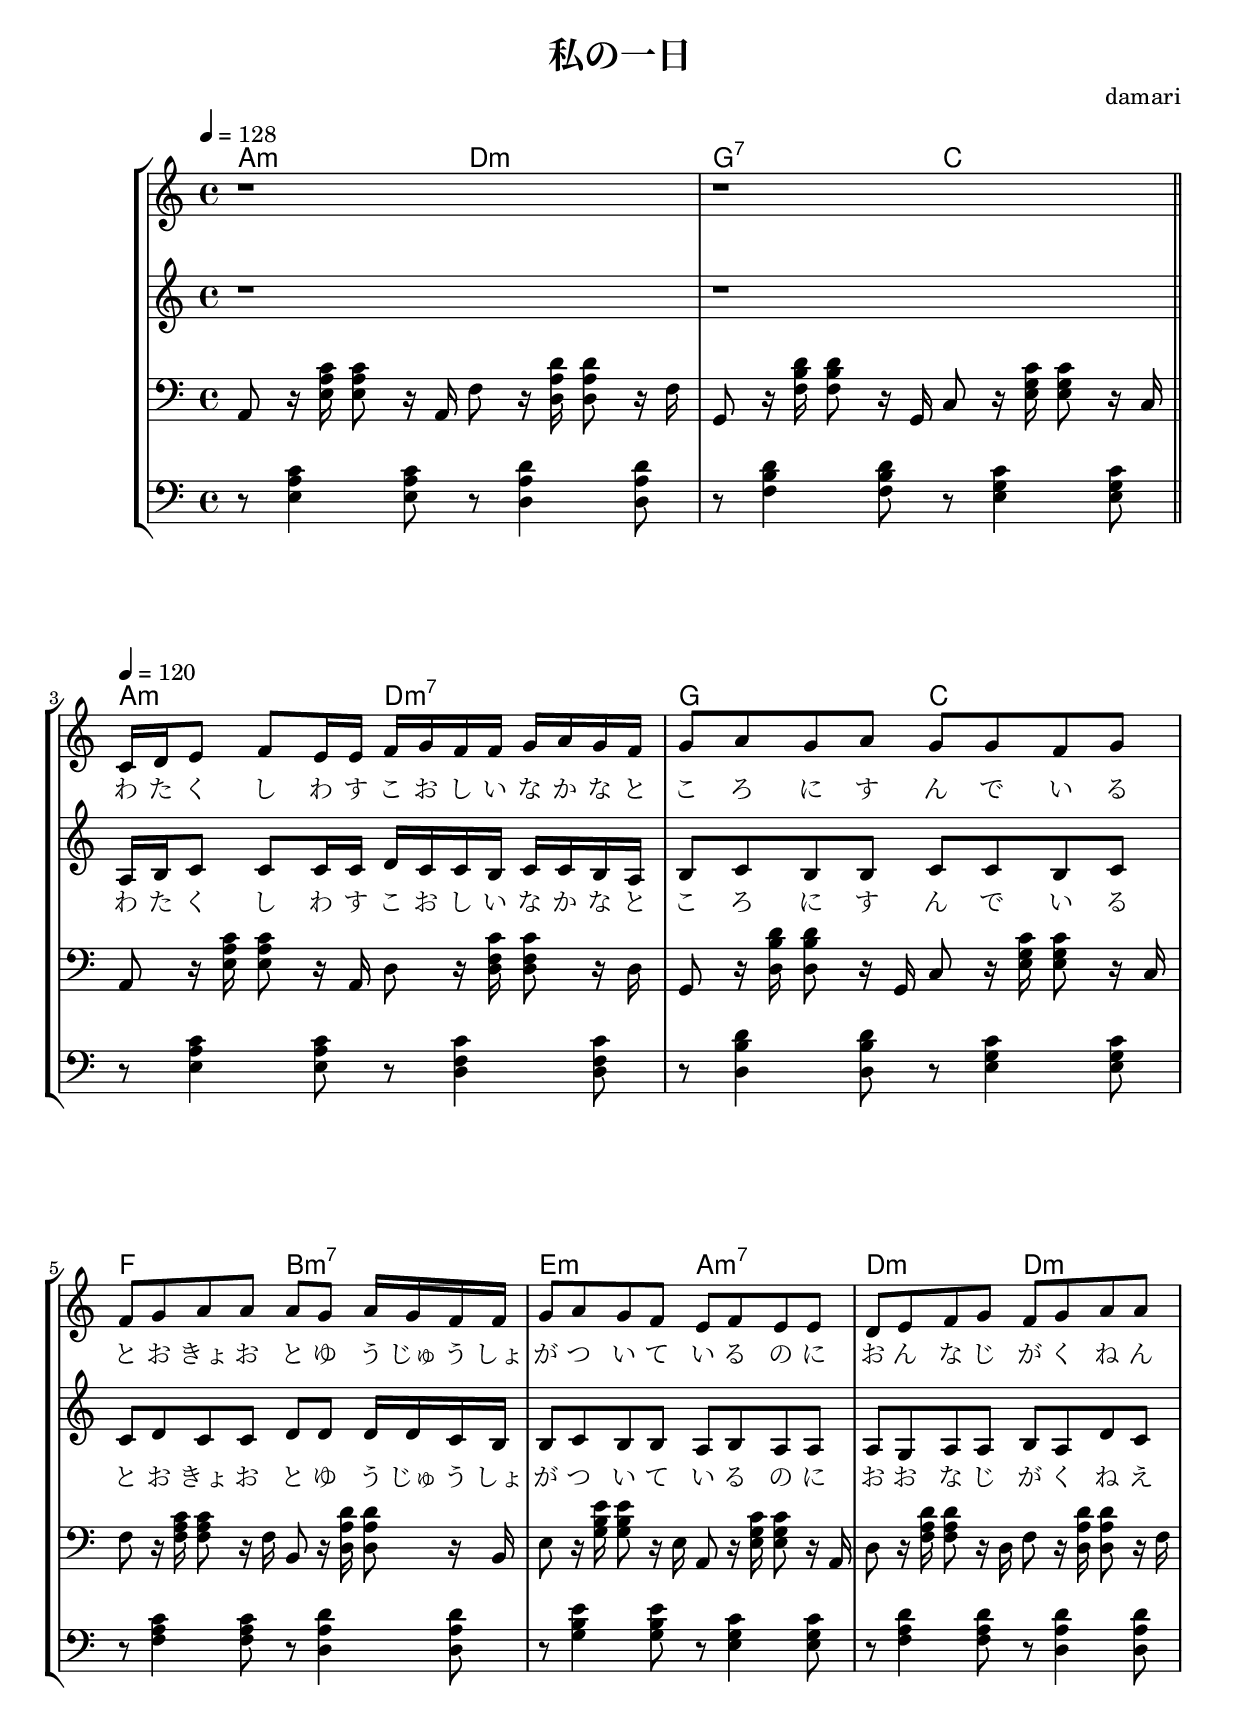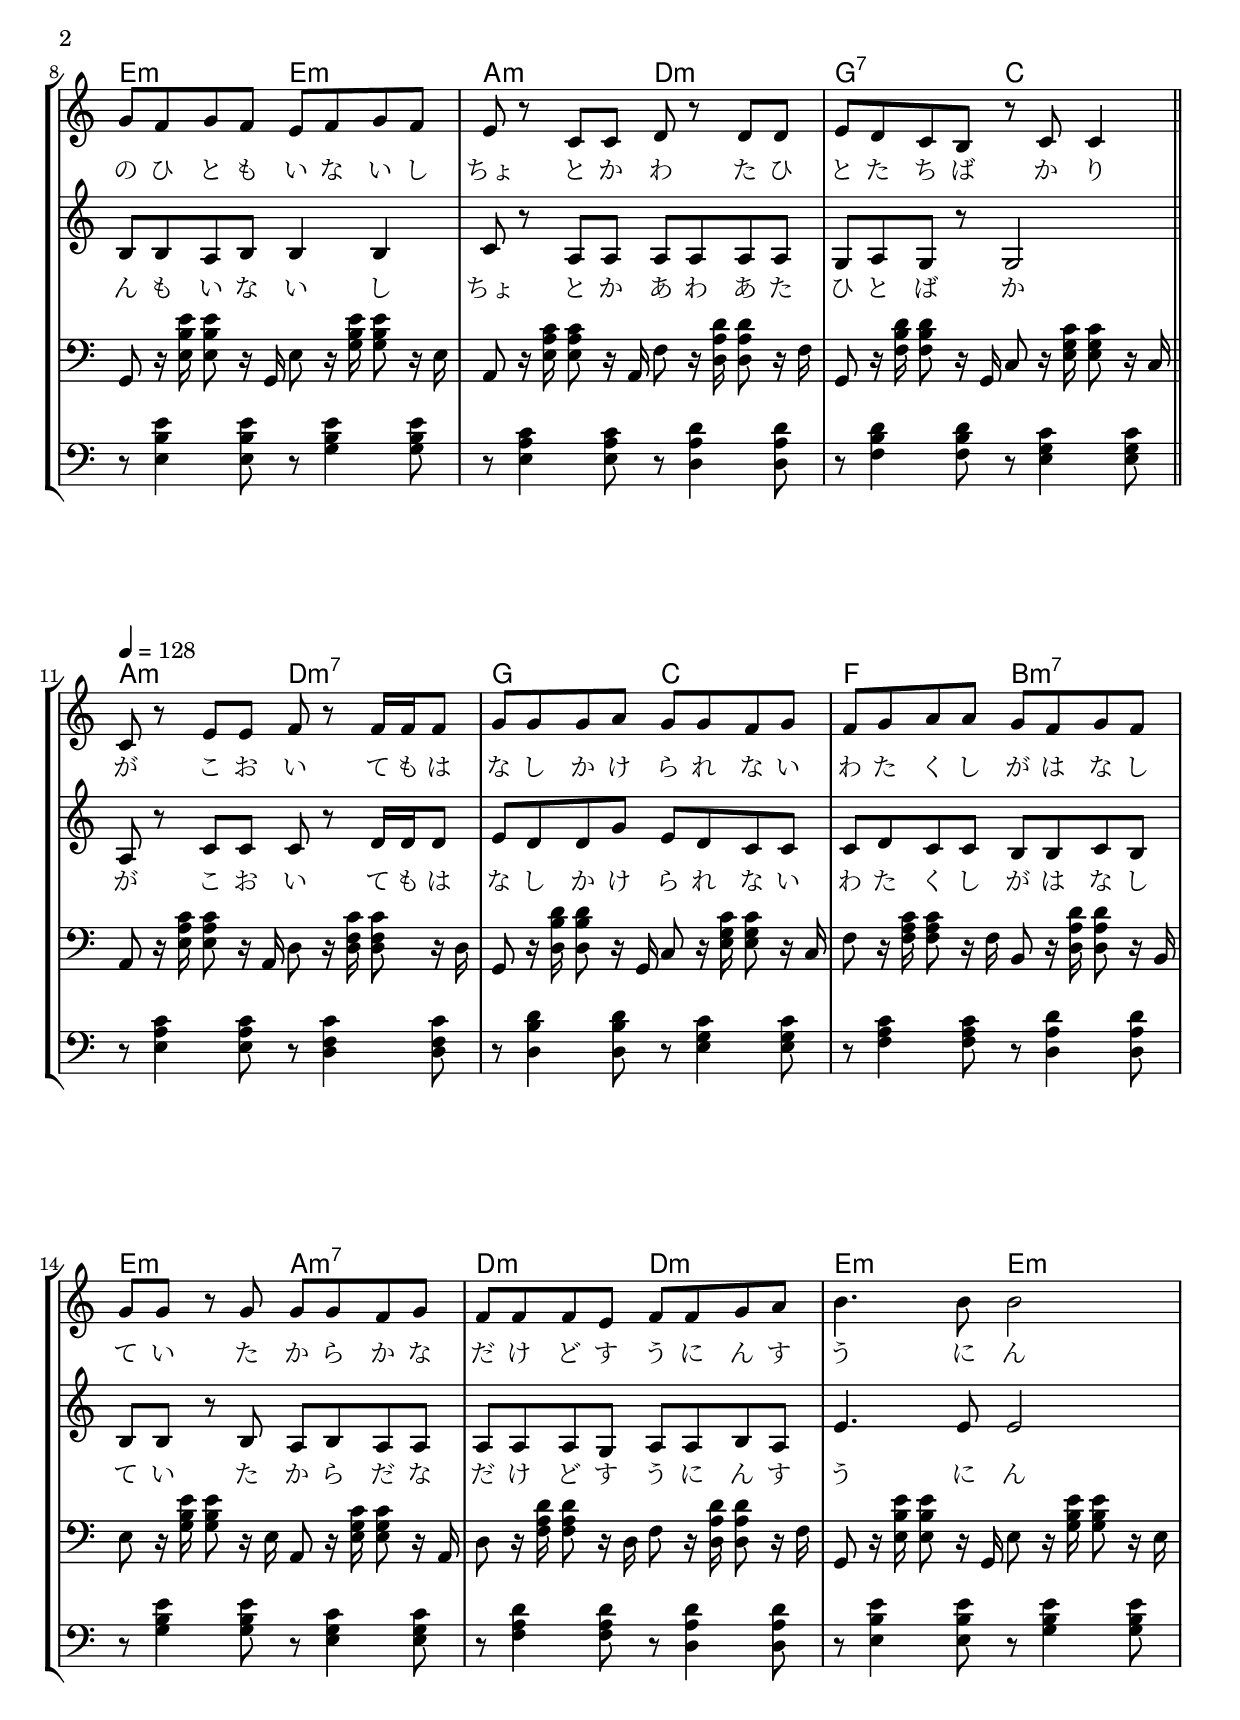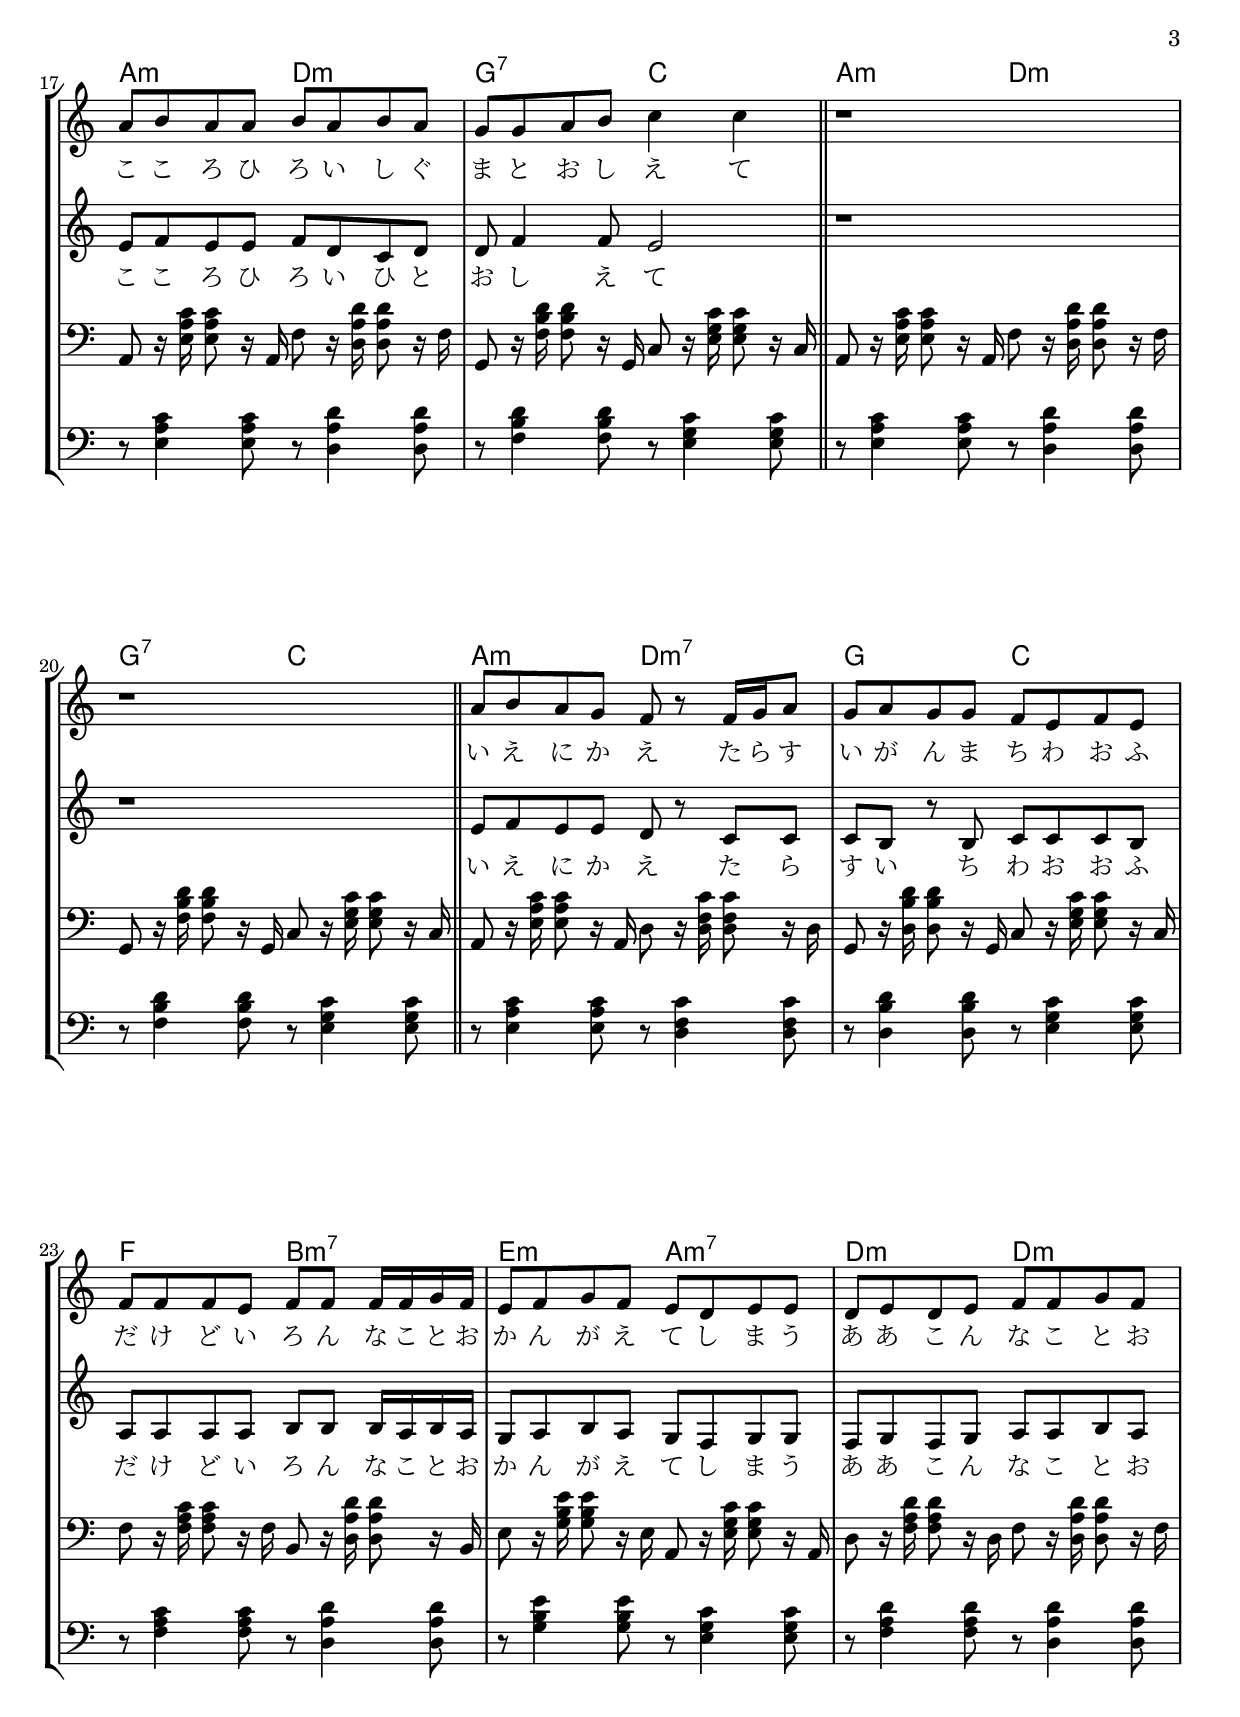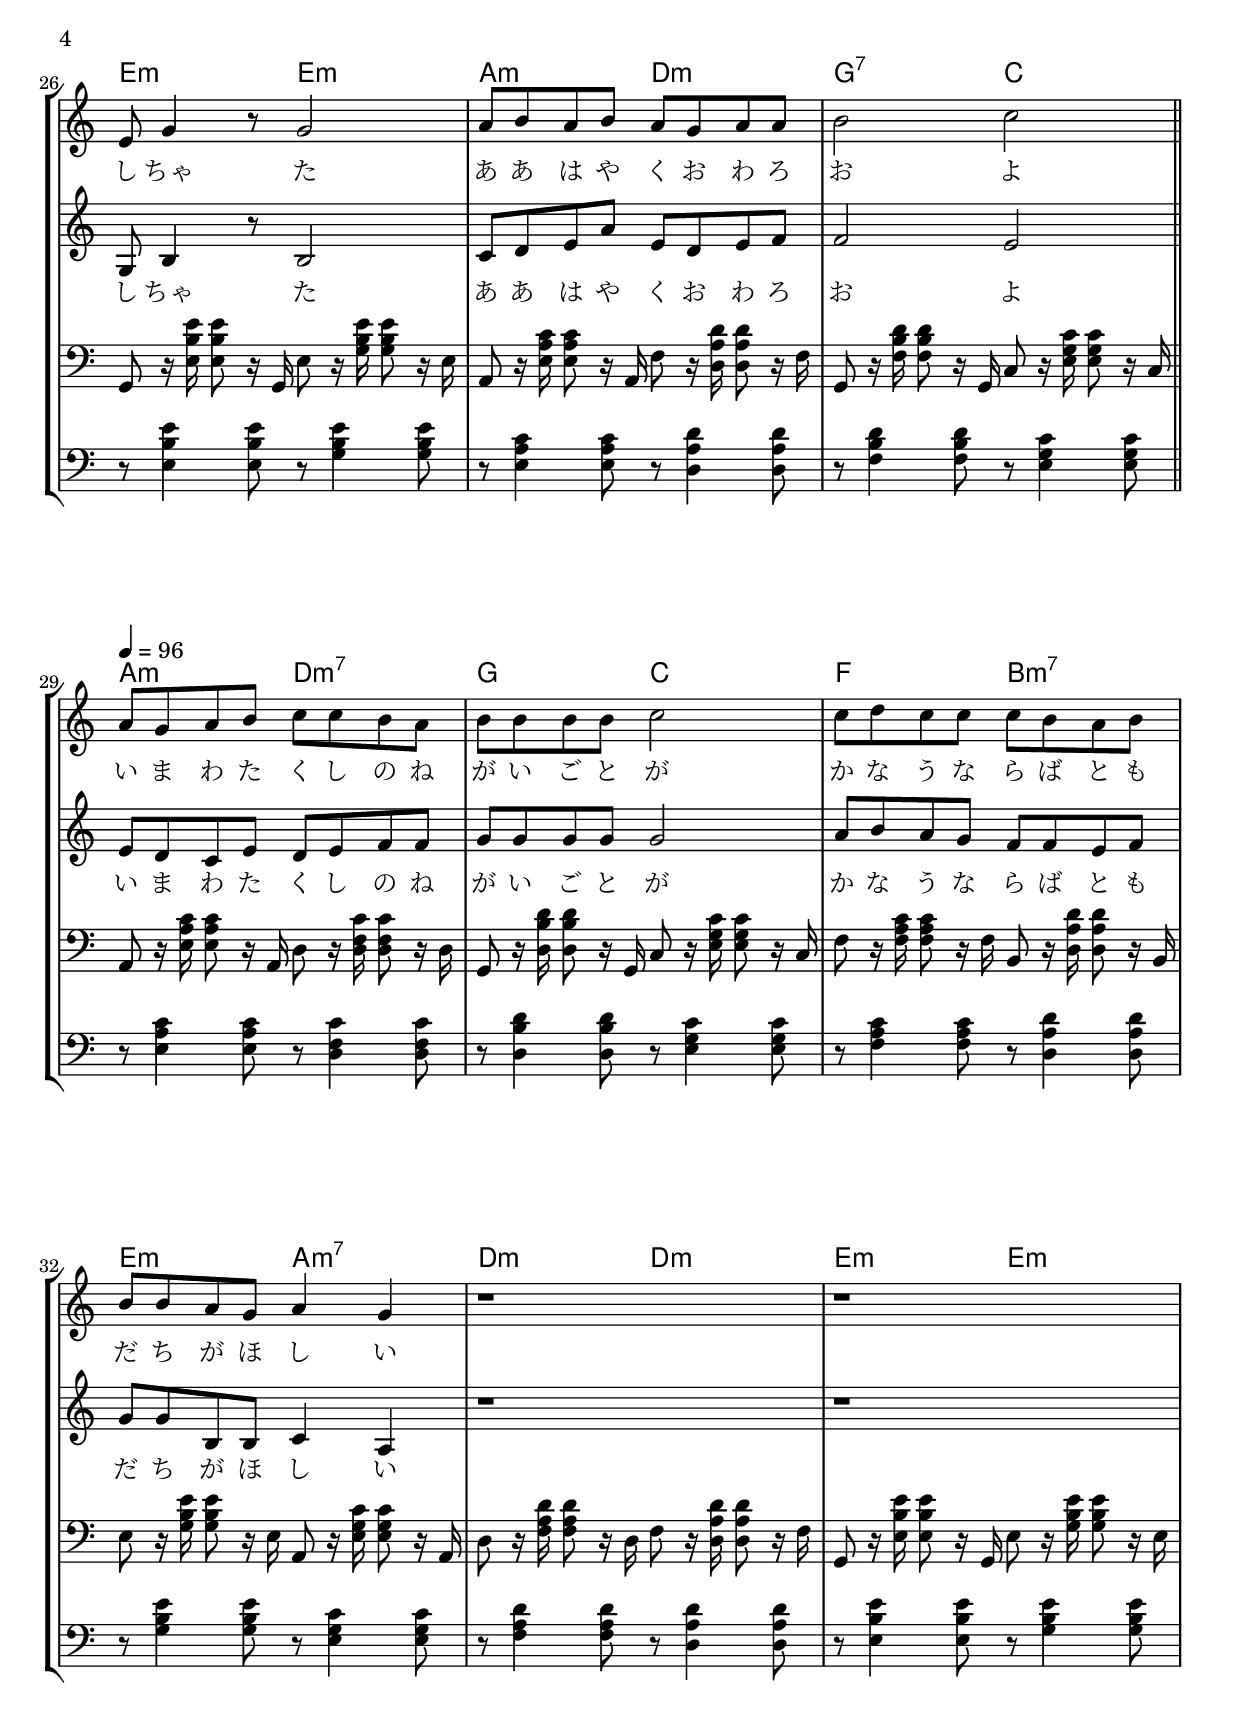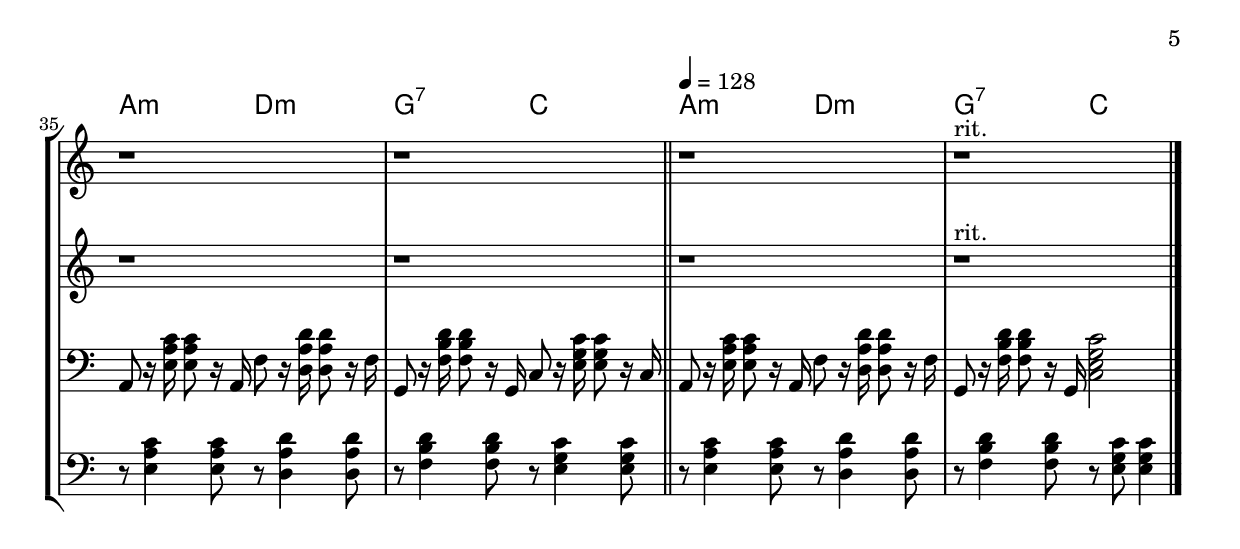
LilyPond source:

\version "2.12.1"

\header {
	title = \markup {私の一日}
	composer = \markup \center-column {damari}
}

harmony = \chordmode {
	a2:m d:m g:7 c 

	a:m d:min7 g c f b:m7 e:m a:min7 d:m d:m e:m e:m a:m d:m g:7 c 

	a:m d:min7 g c f b:m7 e:m a:min7 d:m d:m e:m e:m a:m d:m g:7 c 

	a:m d:m g:7 c 

	a:m d:min7 g c f b:m7 e:m a:min7 d:m d:m e:m e:m a:m d:m g:7 c 

	a:m d:min7 g c f b:m7 e:m a:min7 d:m d:m e:m e:m a:m d:m g:7 c 

	a:m d:m g:7 c 
}

melody = {
	\key c \major
	\tempo 4 = 128
	r1 | r1   
	\set Staff.midiInstrument = #"mmi0.34"
		\tempo 4 = 120
c'16  d'16  e'8  f'8  e'16  e'16  f'16  g'16  f'16  f'16  g'16  a'16  g'16  f'16 
	g'8  a'8  g'8  a'8  g'8  g'8  f'8  g'8 
	f'8  g'8  a'8  a'8  a'8  g'8  a'16  g'16  f'16  f'16 
	g'8  a'8  g'8  f'8  e'8  f'8  e'8  e'8 
	d'8  e'8  f'8  g'8  f'8  g'8  a'8  a'8 
	g'8  f'8  g'8  f'8  e'8  f'8  g'8  f'8 
	e'8  r8  c'8  c'8  d'8  r8  d'8  d'8 
	e'8  d'8  c'8  b8  r8  c'8  c'4
	\set Staff.midiInstrument = #"mmi0.34"
		\tempo 4 = 128
c'8  r8  e'8  e'8  f'8  r8  f'16  f'16  f'8 
	g'8  g'8  g'8  a'8  g'8  g'8  f'8  g'8 
	f'8  g'8  a'8  a'8  g'8  f'8  g'8  f'8 
	g'8  g'8  r8  g'8  g'8  g'8  f'8  g'8 
	f'8  f'8  f'8  e'8  f'8  f'8  g'8  a'8 
	b'4.  b'8  b'2 
	a'8  b'8  a'8  a'8  b'8  a'8  b'8  a'8 
	g'8  g'8  a'8  b'8  c''4  c''4
	r1 | r1   
	\set Staff.midiInstrument = #"mmi0.34"
	a'8  b'8  a'8  g'8  f'8  r8  f'16  g'16  a'8 
	g'8  a'8  g'8  g'8  f'8  e'8  f'8  e'8 
	f'8  f'8  f'8  e'8  f'8  f'8  f'16  f'16  g'16  f'16 
	e'8  f'8  g'8  f'8  e'8  d'8  e'8  e'8 
	d'8  e'8  d'8  e'8  f'8  f'8  g'8  f'8 
	e'8  g'4  r8  g'2 
	a'8  b'8  a'8  b'8  a'8  g'8  a'8  a'8 
	b'2  c''2
	\set Staff.midiInstrument = #"mmi0.34"
		\tempo 4 = 96
a'8  g'8  a'8  b'8  c''8  c''8  b'8  a'8 
	b'8  b'8  b'8  b'8  c''2 
	c''8  d''8  c''8  c''8  c''8  b'8  a'8  b'8 
	b'8  b'8  a'8  g'8  a'4  g'4
	r1 r1 r1 r1 	\tempo 4 = 128
	r1 | r1^"rit." \bar "|."
}

words = \lyricmode {
	
	わ  た  く  し  わ  す  こ  お  し  い  な  か  な  と  こ  ろ  に  す  ん  で  い  る  と  お  きょ  お  と  ゆ  う  じゅ  う  しょ  が  つ  い  て  い  る  の  に  お  ん  な  じ  が  く  ね  ん  の  ひ  と  も  い  な  い  し  ちょ  と  か  わ  た  ひ  と  た  ち  ば  か  り  
	が  こ  お  い  て  も  は  な  し  か  け  ら  れ  な  い  わ  た  く  し  が  は  な  し  て  い  た  か  ら  か  な  だ  け  ど  す  う  に  ん  す  う  に  ん  こ  こ  ろ  ひ  ろ  い  し  ぐ  ま  と  お  し  え  て  
	
	い  え  に  か  え  た  ら  す  い  が  ん  ま  ち  わ  お  ふ  だ  け  ど  い  ろ  ん  な  こ  と  お  か  ん  が  え  て  し  ま  う  あ  あ  こ  ん  な  こ  と  お  し  ちゃ  た  あ  あ  は  や  く  お  わ  ろ  お  よ  
	い  ま  わ  た  く  し  の  ね  が  い  ご  と  が  か  な  う  な  ら  ば  と  も  だ  ち  が  ほ  し  い  
	
}

secondmelody = {
	\key c \major
	\tempo 4 = 128
	r1 | r1   
	\set Staff.midiInstrument = #"mmi0.38"
		\tempo 4 = 120
a16  b16  c'8  c'8  c'16  c'16  d'16  c'16  c'16  b16  c'16  c'16  b16  a16 
	b8  c'8  b8  b8  c'8  c'8  b8  c'8 
	c'8  d'8  c'8  c'8  d'8  d'8  d'16  d'16  c'16  b16 
	b8  c'8  b8  b8  a8  b8  a8  a8 
	a8  g8  a8  a8  b8  a8  d'8  c'8 
	b8  b8  a8  b8  b4  b4 
	c'8  r8  a8  a8  a8  a8  a8  a8 
	g8  a8  g8  r8  g2
	\set Staff.midiInstrument = #"mmi0.38"
		\tempo 4 = 128
a8  r8  c'8  c'8  c'8  r8  d'16  d'16  d'8 
	e'8  d'8  d'8  g'8  e'8  d'8  c'8  c'8 
	c'8  d'8  c'8  c'8  b8  b8  c'8  b8 
	b8  b8  r8  b8  a8  b8  a8  a8 
	a8  a8  a8  g8  a8  a8  b8  a8 
	e'4.  e'8  e'2 
	e'8  f'8  e'8  e'8  f'8  d'8  c'8  d'8 
	d'8  f'4  f'8  e'2
	r1 | r1   
	\set Staff.midiInstrument = #"mmi0.38"
	e'8  f'8  e'8  e'8  d'8  r8  c'8  c'8 
	c'8  b8  r8  b8  c'8  c'8  c'8  b8 
	a8  a8  a8  a8  b8  b8  b16  a16  b16  a16 
	g8  a8  b8  a8  g8  f8  g8  g8 
	f8  g8  f8  g8  a8  a8  b8  a8 
	g8  b4  r8  b2 
	c'8  d'8  e'8  a'8  e'8  d'8  e'8  f'8 
	f'2  e'2
	\set Staff.midiInstrument = #"mmi0.38"
		\tempo 4 = 96
e'8  d'8  c'8  e'8  d'8  e'8  f'8  f'8 
	g'8  g'8  g'8  g'8  g'2 
	a'8  b'8  a'8  g'8  f'8  f'8  e'8  f'8 
	g'8  g'8  b8  b8  c'4  a4
	r1 r1 r1 r1 	\tempo 4 = 128
	r1 | r1^"rit." \bar "|."
}

secondwords = \lyricmode {
	
	わ  た  く  し  わ  す  こ  お  し  い  な  か  な  と  こ  ろ  に  す  ん  で  い  る  と  お  きょ  お  と  ゆ  う  じゅ  う  しょ  が  つ  い  て  い  る  の  に  お  お  な  じ  が  く  ね  え  ん  も  い  な  い  し  ちょ  と  か  あ  わ  あ  た  ひ  と  ば  か  
	が  こ  お  い  て  も  は  な  し  か  け  ら  れ  な  い  わ  た  く  し  が  は  な  し  て  い  た  か  ら  だ  な  だ  け  ど  す  う  に  ん  す  う  に  ん  こ  こ  ろ  ひ  ろ  い  ひ  と  お  し  え  て  
	
	い  え  に  か  え  た  ら  す  い  ち  わ  お  お  ふ  だ  け  ど  い  ろ  ん  な  こ  と  お  か  ん  が  え  て  し  ま  う  あ  あ  こ  ん  な  こ  と  お  し  ちゃ  た  あ  あ  は  や  く  お  わ  ろ  お  よ  
	い  ま  わ  た  く  し  の  ね  が  い  ご  と  が  か  な  う  な  ら  ば  と  も  だ  ち  が  ほ  し  い  
	
}

tempochange = {
	\tempo 4 = 128
	r1 | r1 \bar "||"
	\tempo 4 = 120
	r1 | r1 | r1 | r1 | r1 | r1 | r1 | r1 \bar "||"
	\tempo 4 = 128
	r1 | r1 | r1 | r1 | r1 | r1 | r1 | r1 \bar "||"
	\tempo 4 = 128
	r1 | r1 \bar "||"
	\tempo 4 = 128
	r1 | r1 | r1 | r1 | r1 | r1 | r1 | r1 \bar "||"
	\tempo 4 = 96
	r1 | r1 | r1 | r1 | r1 | r1 | r1 | r1 \bar "||"
	\tempo 4 = 128
	r1 | \tempo 4 = 96 r2 \tempo 4 = 85 r2 \bar "|."
}

mainacc = {
	\clef bass
	\set Staff.midiInstrument = #"Slap Bass 1"
	\key c \major
	\tempo 4 = 128
	a,8 r16 <e a c'>16 <e a c'>8 r16 a,16
	f8 r16 <d a d'>16 <d a d'>8 r16 f16
	g,8 r16 <f b d'>16 <f b d'>8 r16 g,16
	c8 r16 <e g c'>16 <e g c'>8 r16 c16
	\bar "||"

	\set Staff.midiInstrument = #"Slap Bass 1"
	\tempo 4 = 120
	a,8 r16 <e a c'>16 <e a c'>8 r16 a,16
	d8 r16 <d f c'>16 <d f c'>8 r16 d16
	g,8 r16 <d b d'>16 <d b d'>8 r16 g,16
	c8 r16 <e g c'>16 <e g c'>8 r16 c16
	f8 r16 <f a c'>16 <f a c'>8 r16 f16
	b,8 r16 <d a d'>16 <d a d'>8 r16 b,16
	e8 r16 <g b e'>16 <g b e'>8 r16 e16
	a,8 r16 <e g c'>16 <e g c'>8 r16 a,16
	d8 r16 <f a d'>16 <f a d'>8 r16 d16
	f8 r16 <d a d'>16 <d a d'>8 r16 f16
	g,8 r16 <e b e'>16 <e b e'>8 r16 g,16
	e8 r16 <g b e'>16 <g b e'>8 r16 e16
	a,8 r16 <e a c'>16 <e a c'>8 r16 a,16
	f8 r16 <d a d'>16 <d a d'>8 r16 f16
	g,8 r16 <f b d'>16 <f b d'>8 r16 g,16
	c8 r16 <e g c'>16 <e g c'>8 r16 c16
	\bar "||"

	\set Staff.midiInstrument = #"Slap Bass 1"
	\tempo 4 = 128
	a,8 r16 <e a c'>16 <e a c'>8 r16 a,16
	d8 r16 <d f c'>16 <d f c'>8 r16 d16
	g,8 r16 <d b d'>16 <d b d'>8 r16 g,16
	c8 r16 <e g c'>16 <e g c'>8 r16 c16
	f8 r16 <f a c'>16 <f a c'>8 r16 f16
	b,8 r16 <d a d'>16 <d a d'>8 r16 b,16
	e8 r16 <g b e'>16 <g b e'>8 r16 e16
	a,8 r16 <e g c'>16 <e g c'>8 r16 a,16
	d8 r16 <f a d'>16 <f a d'>8 r16 d16
	f8 r16 <d a d'>16 <d a d'>8 r16 f16
	g,8 r16 <e b e'>16 <e b e'>8 r16 g,16
	e8 r16 <g b e'>16 <g b e'>8 r16 e16
	a,8 r16 <e a c'>16 <e a c'>8 r16 a,16
	f8 r16 <d a d'>16 <d a d'>8 r16 f16
	g,8 r16 <f b d'>16 <f b d'>8 r16 g,16
	c8 r16 <e g c'>16 <e g c'>8 r16 c16
	\bar "||"

	\set Staff.midiInstrument = #"Slap Bass 1"
	a,8 r16 <e a c'>16 <e a c'>8 r16 a,16
	f8 r16 <d a d'>16 <d a d'>8 r16 f16
	g,8 r16 <f b d'>16 <f b d'>8 r16 g,16
	c8 r16 <e g c'>16 <e g c'>8 r16 c16
	\bar "||"

	\set Staff.midiInstrument = #"Slap Bass 1"
	a,8 r16 <e a c'>16 <e a c'>8 r16 a,16
	d8 r16 <d f c'>16 <d f c'>8 r16 d16
	g,8 r16 <d b d'>16 <d b d'>8 r16 g,16
	c8 r16 <e g c'>16 <e g c'>8 r16 c16
	f8 r16 <f a c'>16 <f a c'>8 r16 f16
	b,8 r16 <d a d'>16 <d a d'>8 r16 b,16
	e8 r16 <g b e'>16 <g b e'>8 r16 e16
	a,8 r16 <e g c'>16 <e g c'>8 r16 a,16
	d8 r16 <f a d'>16 <f a d'>8 r16 d16
	f8 r16 <d a d'>16 <d a d'>8 r16 f16
	g,8 r16 <e b e'>16 <e b e'>8 r16 g,16
	e8 r16 <g b e'>16 <g b e'>8 r16 e16
	a,8 r16 <e a c'>16 <e a c'>8 r16 a,16
	f8 r16 <d a d'>16 <d a d'>8 r16 f16
	g,8 r16 <f b d'>16 <f b d'>8 r16 g,16
	c8 r16 <e g c'>16 <e g c'>8 r16 c16
	\bar "||"

	\set Staff.midiInstrument = #"Slap Bass 1"
	\tempo 4 = 96
	a,8 r16 <e a c'>16 <e a c'>8 r16 a,16
	d8 r16 <d f c'>16 <d f c'>8 r16 d16
	g,8 r16 <d b d'>16 <d b d'>8 r16 g,16
	c8 r16 <e g c'>16 <e g c'>8 r16 c16
	f8 r16 <f a c'>16 <f a c'>8 r16 f16
	b,8 r16 <d a d'>16 <d a d'>8 r16 b,16
	e8 r16 <g b e'>16 <g b e'>8 r16 e16
	a,8 r16 <e g c'>16 <e g c'>8 r16 a,16
	d8 r16 <f a d'>16 <f a d'>8 r16 d16
	f8 r16 <d a d'>16 <d a d'>8 r16 f16
	g,8 r16 <e b e'>16 <e b e'>8 r16 g,16
	e8 r16 <g b e'>16 <g b e'>8 r16 e16
	a,8 r16 <e a c'>16 <e a c'>8 r16 a,16
	f8 r16 <d a d'>16 <d a d'>8 r16 f16
	g,8 r16 <f b d'>16 <f b d'>8 r16 g,16
	c8 r16 <e g c'>16 <e g c'>8 r16 c16
	\bar "||"

	\set Staff.midiInstrument = #"Slap Bass 1"
	\tempo 4 = 128
	a,8 r16 <e a c'>16 <e a c'>8 r16 a,16
	f8 r16 <d a d'>16 <d a d'>8 r16 f16
	g,8 r16 <f b d'>16 <f b d'>8 r16 g,16
	<c e g c'>2
	\bar "|."
}

subacc = {
	\clef bass
	\set Staff.midiInstrument = #"Electric Piano 1"
	\key c \major
	\tempo 4 = 128
	r8 <e a c'>4 <e a c'>8
	r8 <d a d'>4 <d a d'>8
	r8 <f b d'>4 <f b d'>8
	r8 <e g c'>4 <e g c'>8
	\bar "||"

	\set Staff.midiInstrument = #"Electric Piano 1"
	\tempo 4 = 120
	r8 <e a c'>4 <e a c'>8
	r8 <d f c'>4 <d f c'>8
	r8 <d b d'>4 <d b d'>8
	r8 <e g c'>4 <e g c'>8
	r8 <f a c'>4 <f a c'>8
	r8 <d a d'>4 <d a d'>8
	r8 <g b e'>4 <g b e'>8
	r8 <e g c'>4 <e g c'>8
	r8 <f a d'>4 <f a d'>8
	r8 <d a d'>4 <d a d'>8
	r8 <e b e'>4 <e b e'>8
	r8 <g b e'>4 <g b e'>8
	r8 <e a c'>4 <e a c'>8
	r8 <d a d'>4 <d a d'>8
	r8 <f b d'>4 <f b d'>8
	r8 <e g c'>4 <e g c'>8
	\bar "||"

	\set Staff.midiInstrument = #"Electric Piano 1"
	\tempo 4 = 128
	r8 <e a c'>4 <e a c'>8
	r8 <d f c'>4 <d f c'>8
	r8 <d b d'>4 <d b d'>8
	r8 <e g c'>4 <e g c'>8
	r8 <f a c'>4 <f a c'>8
	r8 <d a d'>4 <d a d'>8
	r8 <g b e'>4 <g b e'>8
	r8 <e g c'>4 <e g c'>8
	r8 <f a d'>4 <f a d'>8
	r8 <d a d'>4 <d a d'>8
	r8 <e b e'>4 <e b e'>8
	r8 <g b e'>4 <g b e'>8
	r8 <e a c'>4 <e a c'>8
	r8 <d a d'>4 <d a d'>8
	r8 <f b d'>4 <f b d'>8
	r8 <e g c'>4 <e g c'>8
	\bar "||"

	\set Staff.midiInstrument = #"Electric Piano 1"
	r8 <e a c'>4 <e a c'>8
	r8 <d a d'>4 <d a d'>8
	r8 <f b d'>4 <f b d'>8
	r8 <e g c'>4 <e g c'>8
	\bar "||"

	\set Staff.midiInstrument = #"Electric Piano 1"
	r8 <e a c'>4 <e a c'>8
	r8 <d f c'>4 <d f c'>8
	r8 <d b d'>4 <d b d'>8
	r8 <e g c'>4 <e g c'>8
	r8 <f a c'>4 <f a c'>8
	r8 <d a d'>4 <d a d'>8
	r8 <g b e'>4 <g b e'>8
	r8 <e g c'>4 <e g c'>8
	r8 <f a d'>4 <f a d'>8
	r8 <d a d'>4 <d a d'>8
	r8 <e b e'>4 <e b e'>8
	r8 <g b e'>4 <g b e'>8
	r8 <e a c'>4 <e a c'>8
	r8 <d a d'>4 <d a d'>8
	r8 <f b d'>4 <f b d'>8
	r8 <e g c'>4 <e g c'>8
	\bar "||"

	\set Staff.midiInstrument = #"Electric Piano 1"
	\tempo 4 = 96
	r8 <e a c'>4 <e a c'>8
	r8 <d f c'>4 <d f c'>8
	r8 <d b d'>4 <d b d'>8
	r8 <e g c'>4 <e g c'>8
	r8 <f a c'>4 <f a c'>8
	r8 <d a d'>4 <d a d'>8
	r8 <g b e'>4 <g b e'>8
	r8 <e g c'>4 <e g c'>8
	r8 <f a d'>4 <f a d'>8
	r8 <d a d'>4 <d a d'>8
	r8 <e b e'>4 <e b e'>8
	r8 <g b e'>4 <g b e'>8
	r8 <e a c'>4 <e a c'>8
	r8 <d a d'>4 <d a d'>8
	r8 <f b d'>4 <f b d'>8
	r8 <e g c'>4 <e g c'>8
	\bar "||"

	\set Staff.midiInstrument = #"Electric Piano 1"
	\tempo 4 = 128
	r8 <e a c'>4 <e a c'>8
	r8 <d a d'>4 <d a d'>8
	r8 <f b d'>4 <f b d'>8
	r8 <e g c'>8 <e g c'>4
	\bar "|."
}

percA = {
	\drummode {
	r1 |r1 \bar "||"
	r1 |r1 |r1 |r1 |r1 |r1 |r1 |r1 \bar "||"
	r2. hho4  |r1  |r2. hho4  |r1  |r2. hho4  |r1  |r2. hho4  |r1  \bar "||"
	hh4 hh4 hh4 hh4  |hh4 hh4 hh4 hh4  \bar "||"
	r1  |hh4 hh4 hh4 hh4  |r1  |hh4 hh4 hh4 hh4  |r1  |hh4 hh4 hh4 hh4  |r1  |hh4 hh4 hh2  \bar "||"
	r1 |r1 |r1 |r1 |r1 |r1 |r1 |r1 \bar "||"
	r8 cymr8 cymr8 cymr8 cymr8 cymr8 cymr8 cymr8  |cymr8 cymr8 cymr4 cymr8 cymr4.  \bar "|."
	}
}

percB = {
	\drummode {
	r1 |r1 \bar "||"
	r1 |r1 |r1 |r1 |r1 |r1 |r1 |r1 \bar "||"
	r4 hh4 hh2  |hh4 hh4 hh4 hh4  |hh4 hh4 hh4 r16 hh8.  |hh4 hh4 hh4 hh4  |r4 hh4 hh2  |hh4 hh4 hh4 hh4  |hh4 hh4 hh4 r16 hh8.  |r4 hh4. r16 hh8 hh8 hh16  \bar "||"
	r8 ss4 ss4 ss4 ss8  |r8 ss4 ss8 ss8. ss8. ss8  \bar "||"
	sn4 sn4 sn4 sn4  |r4 sn2 sn8. sn16  |sn4 sn4 sn4 sn4  |r4 sn2 sn8. sn16  |sn4 sn4 sn4 sn4  |r4 sn2 sn8. sn16  |sn4 sn4 sn4 sn4  |r4 sn4 r16 sn16 sn16 sn16 sn16 sn16 sn16 sn16  \bar "||"
	r1 |r1 |r1 |r1 |r1 |r1 |r1 |r1 \bar "||"
	r4 sn8 sn4. sn4  |r8 sn8 sn4 sn8 sn8 sn16 sn16 sn16 sn16  \bar "|."
	}
}

percC = {
	\drummode {
	r1 |r1 \bar "||"
	r1 |r1 |r1 |r1 |r1 |r1 |r1 |r1 \bar "||"
	r16 hhp8 hhp8 hhp8 hhp8 hhp8 hhp8 hhp8 hhp16  |r16 hhp8 hhp8 hhp8 hhp8 hhp8 hhp8 hhp8 hhp16  |r16 hhp8 hhp8 hhp8 hhp8 hhp8 hhp4 hhp16  |r16 hhp8 hhp8 hhp8 hhp8 hhp8 hhp8 hhp8 hhp16  |r16 hhp8 hhp8 hhp8 hhp8 hhp8 hhp8 hhp8 hhp16  |r16 hhp8 hhp8 hhp8 hhp8 hhp8 hhp8 hhp8 hhp16  |r16 hhp8 hhp8 hhp8 hhp8 hhp8 hhp4 hhp16  |r16 hhp8 hhp8 hhp8 hhp8. hhp8 hhp8 hhp8  \bar "||"
	r8 hhp4 hhp4 hhp4 hhp8  |r8 hhp4 hhp4 hhp4 hhp8  \bar "||"
	bd16 bd16 bd16 bd16 bd16 bd16 bd16 bd16 bd16 bd16 bd16 bd16 bd16 bd16 bd16 bd16  |bd8 bd8 bd8 bd8 bd8 bd8 bd8 bd8  |bd16 bd16 bd16 bd16 bd16 bd16 bd16 bd16 bd16 bd16 bd16 bd16 bd16 bd16 bd16 bd16  |bd8 bd8 bd8 bd8 bd8 bd8 bd8 bd8  |bd16 bd16 bd16 bd16 bd16 bd16 bd16 bd16 bd16 bd16 bd16 bd16 bd16 bd16 bd16 bd16  |bd8 bd8 bd8 bd8 bd8 bd8 bd8 bd8  |bd16 bd16 bd16 bd16 bd16 bd16 bd16 bd16 bd16 bd16 bd16 bd16 bd16 bd16 bd16 bd16  |bd8 bd8 bd8 bd8 bd8 bd8 bd8 bd8  \bar "||"
	r1 |r1 |r1 |r1 |r1 |r1 |r1 |r1 \bar "||"
	bd4 bd4 bd4 bd4  |bd4. bd8 bd4 bd8 bd8  \bar "|."
	}
}

percD = {
	\drummode {
	r1 |r1 \bar "||"
	r1 |r1 |r1 |r1 |r1 |r1 |r1 |r1 \bar "||"
	r8 sn4 sn4 sn4 sn8  |r8 sn4 sn4 sn4 sn8  |r8 sn4 sn4 sn4 sn8  |r8 sn4 sn4 sn4 sn8  |r8 sn4 sn4 sn4 sn8  |r8 sn4 sn4 sn4 sn8  |r8 sn4 sn4 sn4 sn8  |r8 sn4 sn8 sn16 sn8 sn8 sn8 sn16  \bar "||"
	bd2 bd4. r16 bd16  |bd4 bd4 bd4 bd8. bd16  \bar "||"
	r1  |r8 hho4 hho4 hho4 hho8  |r1  |r8 hho4 hho4 hho4 hho8  |r1  |r8 hho4 hho4 hho4 hho8  |r1  |r8 hho4 hho2 r8  \bar "||"
	r1 |r1 |r1 |r1 |r1 |r1 |r1 |r1 \bar "||"
	cymc1  |r1 \bar "|."
	}
}

percE = {
	\drummode {
	r1 |r1 \bar "||"
	r1 |r1 |r1 |r1 |r1 |r1 |r1 |r1 \bar "||"
	bd4 bd4 bd16 bd8 bd16 bd4  |bd4 bd4 bd16 bd8 bd16 bd4  |bd4 bd4 bd16 bd8 bd16 bd4  |bd4 bd4 bd16 bd8 bd16 bd4  |bd4 bd4 bd16 bd8 bd16 bd4  |bd4 bd4 bd16 bd8 bd16 bd4  |bd4 bd4 bd16 bd8 bd16 bd4  |bd4 bd8. bd8 bd8 bd8 bd8 bd16  \bar "||"
	r1 | r1 \bar "||"
	cymc4 cymc4 cymc4 cymc4  |r1 |cymc4 cymc4 cymc4 cymc4  |r1 |cymc4 cymc4 cymc4 cymc4  |r1 |cymc4 cymc4 cymc4 cymc4  |r1 \bar "||"
	r1 |r1 |r1 |r1 |r1 |r1 |r1 |r1 \bar "||"
	r1 |r4 r16 hhp8 hhp2 r16  \bar "|."
	}
}

percF = {
	\drummode {
	r1 | r1 \bar "||"
	r1 | r1 | r1 | r1 | r1 | r1 | r1 | r1 \bar "||"
	cymc1  |r1 |r1 |r1 |cymc1  |r1 |r1 |cymc1  \bar "||"
	r1 | r1 \bar "||"
	r8 tommh2 tommh8. tommh16 tommh8  |r1 |r8 tommh2 tommh8. tommh16 tommh8  |r1 |r8 tommh2 tommh8. tommh16 tommh8  |r1 |r8 tommh2 tommh8. tommh16 tommh8  |r1 \bar "||"
	r1 | r1 | r1 | r1 | r1 | r1 | r1 | r1 \bar "||"
	r1 |r4. hh2 r8  \bar "|."
	}
}

percG = {
	\drummode {
	r1 | r1 \bar "||"
	r1 | r1 | r1 | r1 | r1 | r1 | r1 | r1 \bar "||"
	r1 | r1 | r1 | r1 | r1 | r1 | r1 | r1 \bar "||"
	r1 | r1 \bar "||"
	r4. toml16 toml2 toml16  |r1 |r4. toml16 toml2 toml16  |r1 |r4. toml16 toml2 toml16  |r1 |r4. toml16 toml2 toml16  |r1 \bar "||"
	r1 | r1 | r1 | r1 | r1 | r1 | r1 | r1 \bar "||"
	r1 | r1 \bar "|."
	}
}

\score {
	<<
		\new StaffGroup <<
			\new ChordNames {\harmony}
			\new Voice = "melody" {\melody}
			\new Lyrics \lyricsto "melody" \words
			\new Voice = "secondmelody" {\secondmelody}
			\new Lyrics \lyricsto "secondmelody" \secondwords
			\new Staff = "mainacc" {\mainacc}
			\new Staff = "subacc" {\subacc}
		>>
	>>
	\layout { }
}
